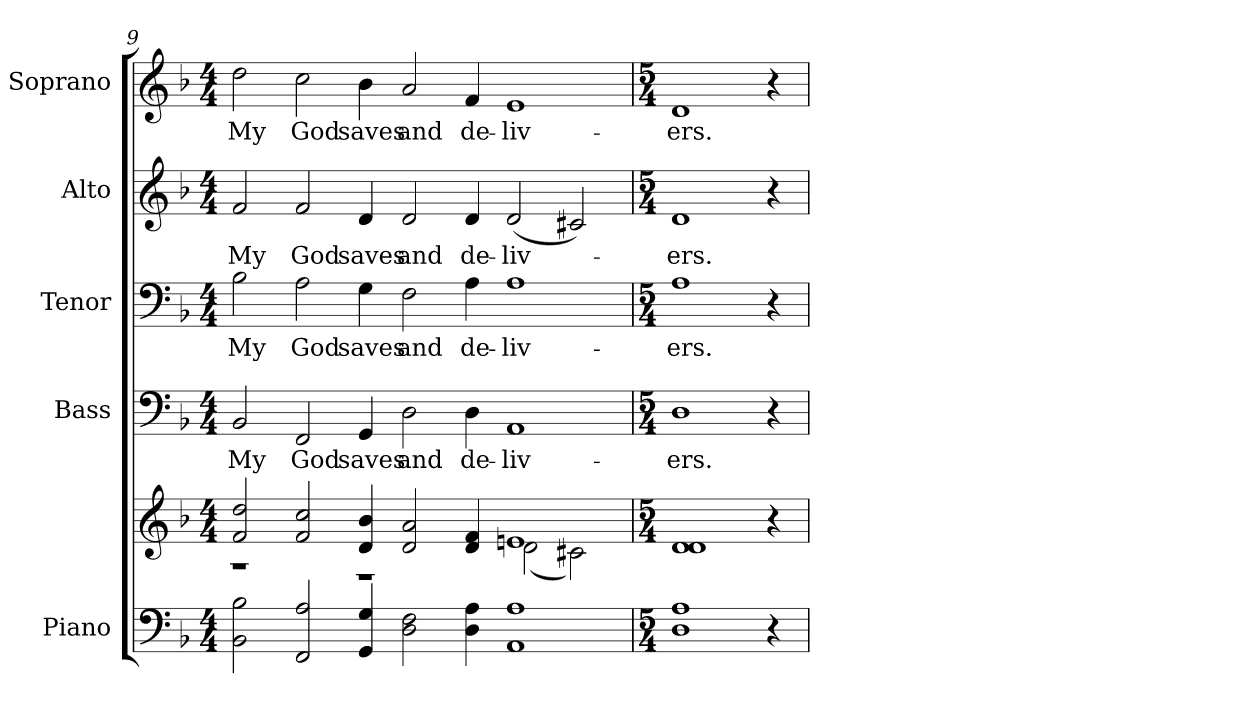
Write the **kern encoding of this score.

**kern	**kern	**kern	**text	**kern	**text	**kern	**text	**kern	**text
*part5	*part5	*part4	*part4	*part3	*part3	*part2	*part2	*part1	*part1
*staff6	*staff5	*staff4	*staff4	*staff3	*staff3	*staff2	*staff2	*staff1	*staff1
*I"Piano	*	*I"Bass	*	*I"Tenor	*	*I"Alto	*	*I"Soprano	*
*I'Pno.	*	*I'B.	*	*I'T.	*	*I'A.	*	*I'S.	*
!!LO:PB:g=z
*clefF4	*clefG2	*clefF4	*	*clefF4	*	*clefG2	*	*clefG2	*
*k[b-]	*k[b-]	*k[b-]	*	*k[b-]	*	*k[b-]	*	*k[b-]	*
*d:	*d:	*d:	*	*d:	*	*d:	*	*d:	*
*M4/4	*M4/4	*M4/4	*	*M4/4	*	*M4/4	*	*M4/4	*
=9	=9	=9	=9	=9	=9	=9	=9	=9	=9
*	*^	*	*	*	*	*	*	*	*
!	!	!	!	!LO:LY:b:color=#000000	!	!	!	!	!	!
!	!	!	!	!	!	!LO:LY:b:color=#000000	!	!	!	!
!	!	!	!	!	!	!	!	!LO:LY:b:color=#000000	!	!
!	!	!	!	!	!	!	!	!	!	!LO:LY:b:color=#000000
2BB-i\ 2B-i	2fi/ 2ddi	1r	2BB-i/	My	2B-i\	My	2fi/	My	2ddi\	My
!	!	!	!	!LO:LY:b:color=#000000	!	!	!	!	!	!
!	!	!	!	!	!	!LO:LY:b:color=#000000	!	!	!	!
!	!	!	!	!	!	!	!	!LO:LY:b:color=#000000	!	!
!	!	!	!	!	!	!	!	!	!	!LO:LY:b:color=#000000
2FFi/ 2Ai	2fi/ 2cci	.	2FFi/	God	2Ai\	God	2fi/	God	2cci\	God
!	!	!	!	!LO:LY:b:color=#000000	!	!	!	!	!	!
!	!	!	!	!	!	!LO:LY:b:color=#000000	!	!	!	!
!	!	!	!	!	!	!	!	!LO:LY:b:color=#000000	!	!
!	!	!	!	!	!	!	!	!	!	!LO:LY:b:color=#000000
4GGi/ 4Gi	4di/ 4b-i	1r	4GGi/	saves	4Gi\	saves	4di/	saves	4b-i\	saves
!	!	!	!	!LO:LY:b:color=#000000	!	!	!	!	!	!
!	!	!	!	!	!	!LO:LY:b:color=#000000	!	!	!	!
!	!	!	!	!	!	!	!	!LO:LY:b:color=#000000	!	!
!	!	!	!	!	!	!	!	!	!	!LO:LY:b:color=#000000
2Di\ 2Fi	2di/ 2ai	.	2Di\	and	2Fi\	and	2di/	and	2ai/	and
!	!	!	!	!LO:LY:b:color=#000000	!	!	!	!	!	!
!	!	!	!	!	!	!LO:LY:b:color=#000000	!	!	!	!
!	!	!	!	!	!	!	!	!LO:LY:b:color=#000000	!	!
!	!	!	!	!	!	!	!	!	!	!LO:LY:b:color=#000000
4Di\ 4Ai	4di/ 4fi	.	4Di\	de-	4Ai\	de-	4di/	de-	4fi/	de-
!	!	!	!	!LO:LY:b:color=#000000	!	!	!	!	!	!
!	!	!	!	!	!	!LO:LY:b:color=#000000	!	!	!	!
!	!	!	!	!	!	!	!	!LO:LY:b:color=#000000	!	!
!	!	!	!	!	!	!	!	!	!	!LO:LY:b:color=#000000
1AAi 1Ai	1eni	(2di\	1AAi	-liv-	1Ai	-liv-	(2di/	-liv-	1ei	-liv-
.	.	2c#Xi\)	.	.	.	.	2c#Xi/)	.	.	.
*	*v	*v	*	*	*	*	*	*	*	*
=10	=10	=10	=10	=10	=10	=10	=10	=10	=10
*M5/4	*M5/4	*M5/4	*	*M5/4	*	*M5/4	*	*M5/4	*
*	*^	*	*	*	*	*	*	*	*
!	!	!	!	!LO:LY:b:color=#000000	!	!	!	!	!	!
*	*v	*v	*	*	*	*	*	*	*	*
*	*^	*	*	*	*	*	*	*	*
!	!	!	!	!	!	!LO:LY:b:color=#000000	!	!	!	!
*	*v	*v	*	*	*	*	*	*	*	*
*	*^	*	*	*	*	*	*	*	*
!	!	!	!	!	!	!	!	!LO:LY:b:color=#000000	!	!
*	*v	*v	*	*	*	*	*	*	*	*
*	*^	*	*	*	*	*	*	*	*
!	!	!	!	!	!	!	!	!	!	!LO:LY:b:color=#000000
*	*v	*v	*	*	*	*	*	*	*	*
1Di 1Ai	1di 1di	1Di	-ers.	1Ai	-ers.	1di	-ers.	1di	-ers.
4r	4r	4r	.	4r	.	4r	.	4r	.
=	=	=	=	=	=	=	=	=	=
*-	*-	*-	*-	*-	*-	*-	*-	*-	*-
